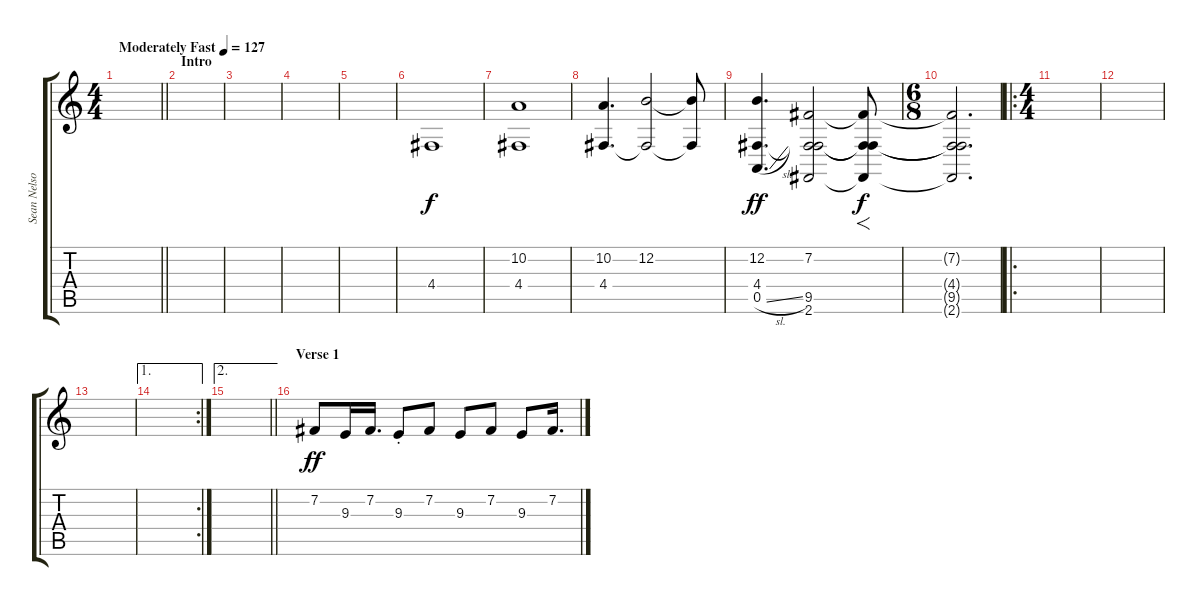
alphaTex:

\track ("Sean Nelson (Vocals) (with backup)" "Sean Nelso") {instrument pad3polysynth}
\staff {score tabs}
\tuning (E4 B3 G3 D3 A2 E2) {hide}
\ts (4 4)
\tempo (127 "Moderately Fast")
\clef g2
\barLineRight lightlight
\ks c
|
\section ("" "Intro")
|
|
|
|
4.4.1 |
(10.2 4.4).1 |
(10.2 4.4).4{d} (12.2 4.4{t}).2 (12.2{t} 4.4{t}).8{dy f} |
(12.2 4.4 0.5{sl}).4{d dy ff} (7.2 4.4{t} 9.5 2.6).2 (7.2{t} 4.4{t} 9.5{t} 2.6{t}).8{f dy f} |
\ts (6 8)
(7.2{t} 4.4{t} 9.5{t} 2.6{t}).2{d} |
\ro
\ts (4 4)
|
|
|
\ae 1
\rc 2
|
\ae 2
\barLineRight lightlight
|
\section ("" "Verse 1")
7.2.8{dy ff} 9.3.16 7.2.16{d} 9.3{st}.8 7.2.8 9.3.8 7.2.8 9.3.8 7.2.16{d}
